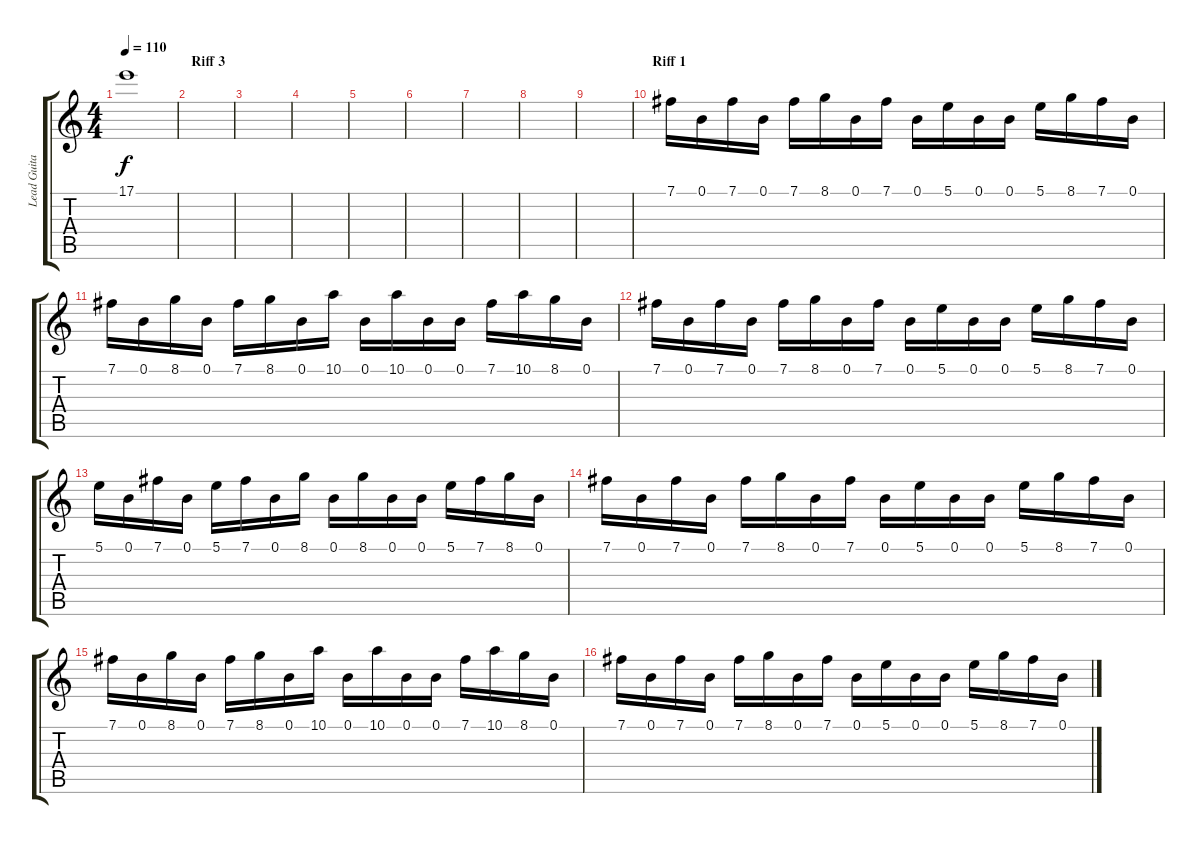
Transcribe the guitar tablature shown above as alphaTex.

\track ("Lead Guitar " "Lead Guita") {instrument distortionguitar}
\staff {score tabs}
\tuning (B3 Gb3 D3 A2 E2 B1) {hide}
\ts (4 4)
\tempo 110
\clef g2
\ks c
17.1{t}.1{dy f} |
\section ("" "Riff 3")
|
|
|
|
|
|
|
|
\section ("" "Riff 1")
7.1.16 0.1.16 7.1.16 0.1.16 7.1.16 8.1.16 0.1.16 7.1.16 0.1.16 5.1.16 0.1.16 0.1.16 5.1.16 8.1.16 7.1.16 0.1.16 |
7.1.16 0.1.16 8.1.16 0.1.16 7.1.16 8.1.16 0.1.16 10.1.16 0.1.16 10.1.16 0.1.16 0.1.16 7.1.16 10.1.16 8.1.16 0.1.16 |
7.1.16 0.1.16 7.1.16 0.1.16 7.1.16 8.1.16 0.1.16 7.1.16 0.1.16 5.1.16 0.1.16 0.1.16 5.1.16 8.1.16 7.1.16 0.1.16 |
5.1.16 0.1.16 7.1.16 0.1.16 5.1.16 7.1.16 0.1.16 8.1.16 0.1.16 8.1.16 0.1.16 0.1.16 5.1.16 7.1.16 8.1.16 0.1.16 |
7.1.16 0.1.16 7.1.16 0.1.16 7.1.16 8.1.16 0.1.16 7.1.16 0.1.16 5.1.16 0.1.16 0.1.16 5.1.16 8.1.16 7.1.16 0.1.16 |
7.1.16 0.1.16 8.1.16 0.1.16 7.1.16 8.1.16 0.1.16 10.1.16 0.1.16 10.1.16 0.1.16 0.1.16 7.1.16 10.1.16 8.1.16 0.1.16 |
7.1.16 0.1.16 7.1.16 0.1.16 7.1.16 8.1.16 0.1.16 7.1.16 0.1.16 5.1.16 0.1.16 0.1.16 5.1.16 8.1.16 7.1.16 0.1.16
